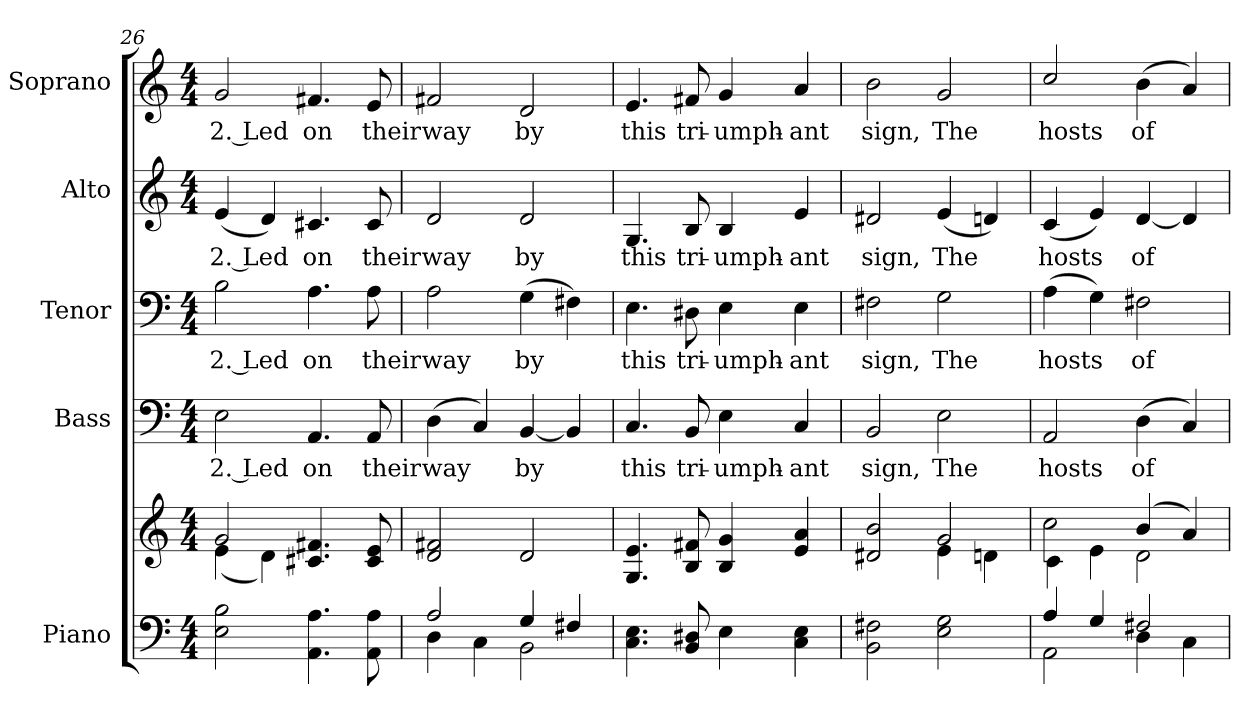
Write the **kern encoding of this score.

**kern	**kern	**kern	**text	**kern	**text	**kern	**text	**kern	**text
*part5	*part5	*part4	*part4	*part3	*part3	*part2	*part2	*part1	*part1
*staff6	*staff5	*staff4	*staff4	*staff3	*staff3	*staff2	*staff2	*staff1	*staff1
*I"Piano	*	*I"Bass	*	*I"Tenor	*	*I"Alto	*	*I"Soprano	*
*I'Pno.	*	*I'B.	*	*I'T.	*	*I'A.	*	*I'S.	*
*clefF4	*clefG2	*clefF4	*	*clefF4	*	*clefG2	*	*clefG2	*
*k[]	*k[]	*k[]	*	*k[]	*	*k[]	*	*k[]	*
*C:	*C:	*C:	*	*C:	*	*C:	*	*C:	*
*M4/4	*M4/4	*M4/4	*	*M4/4	*	*M4/4	*	*M4/4	*
=26	=26	=26	=26	=26	=26	=26	=26	=26	=26
*	*^	*	*	*	*	*	*	*	*
!	!	!	!	!LO:LY:b:color=#000000	!	!	!	!	!	!
!	!	!	!	!	!	!LO:LY:b:color=#000000	!	!	!	!
!	!	!	!	!	!	!	!	!LO:LY:b:color=#000000	!	!
!	!	!	!	!	!	!	!	!	!	!LO:LY:b:color=#000000
2Ei\ 2Bi	2gi/	(4ei\	2Ei\	2. Led	2Bi\	2. Led	(4ei/	2. Led	2gi/	2. Led
.	.	4di\)	.	.	.	.	4di/)	.	.	.
!	!	!	!	!LO:LY:b:color=#000000	!	!	!	!	!	!
!	!	!	!	!	!	!LO:LY:b:color=#000000	!	!	!	!
!	!	!	!	!	!	!	!	!LO:LY:b:color=#000000	!	!
!	!	!	!	!	!	!	!	!	!	!LO:LY:b:color=#000000
4.AAi\ 4.Ai	4.c#Xi/ 4.f#Xi	2ryy	4.AAi/	on	4.Ai\	on	4.c#Xi/	on	4.f#Xi/	on
!	!	!	!	!LO:LY:b:color=#000000	!	!	!	!	!	!
!	!	!	!	!	!	!LO:LY:b:color=#000000	!	!	!	!
!	!	!	!	!	!	!	!	!LO:LY:b:color=#000000	!	!
!	!	!	!	!	!	!	!	!	!	!LO:LY:b:color=#000000
8AAi\ 8Ai	8c#i/ 8ei	.	8AAi/	their	8Ai\	their	8c#i/	their	8ei/	their
*	*v	*v	*	*	*	*	*	*	*	*
=27	=27	=27	=27	=27	=27	=27	=27	=27	=27
*^	*	*	*	*	*	*	*	*	*
!	!	!	!	!LO:LY:b:color=#000000	!	!	!	!	!	!
!	!	!	!	!	!	!LO:LY:b:color=#000000	!	!	!	!
!	!	!	!	!	!	!	!	!LO:LY:b:color=#000000	!	!
!	!	!	!	!	!	!	!	!	!	!LO:LY:b:color=#000000
2Ai/	4Di\	2di/ 2f#Xi	(4Di\	way	2Ai\	way	2di/	way	2f#Xi/	way
.	4Ci\	.	4Ci/)	.	.	.	.	.	.	.
!	!	!	!	!LO:LY:b:color=#000000	!	!	!	!	!	!
!	!	!	!	!	!	!LO:LY:b:color=#000000	!	!	!	!
!	!	!	!	!	!	!	!	!LO:LY:b:color=#000000	!	!
!	!	!	!	!	!	!	!	!	!	!LO:LY:b:color=#000000
4Gi/	2BBi\	2di/	[<4BBi/	by	(4Gi\	by	2di/	by	2di/	by
4F#Xi/	.	.	4BBi/]	.	4F#Xi\)	.	.	.	.	.
*v	*v	*	*	*	*	*	*	*	*	*
!!LO:PB:g=z
=28	=28	=28	=28	=28	=28	=28	=28	=28	=28
!	!	!	!LO:LY:b:color=#000000	!	!	!	!	!	!
!	!	!	!	!	!LO:LY:b:color=#000000	!	!	!	!
!	!	!	!	!	!	!	!LO:LY:b:color=#000000	!	!
!	!	!	!	!	!	!	!	!	!LO:LY:b:color=#000000
4.Ci\ 4.Ei	4.Gi/ 4.ei	4.Ci/	this	4.Ei\	this	4.Gi/	this	4.ei/	this
!	!	!	!LO:LY:b:color=#000000	!	!	!	!	!	!
!	!	!	!	!	!LO:LY:b:color=#000000	!	!	!	!
!	!	!	!	!	!	!	!LO:LY:b:color=#000000	!	!
!	!	!	!	!	!	!	!	!	!LO:LY:b:color=#000000
8BBi/ 8D#Xi	8Bi/ 8f#Xi	8BBi/	tri-	8D#Xi\	tri-	8Bi/	tri-	8f#Xi/	tri-
!	!	!	!LO:LY:b:color=#000000	!	!	!	!	!	!
!	!	!	!	!	!LO:LY:b:color=#000000	!	!	!	!
!	!	!	!	!	!	!	!LO:LY:b:color=#000000	!	!
!	!	!	!	!	!	!	!	!	!LO:LY:b:color=#000000
4Ei\	4Bi/ 4gi	4Ei\	-umph-	4Ei\	-umph-	4Bi/	-umph-	4gi/	-umph-
!	!	!	!LO:LY:b:color=#000000	!	!	!	!	!	!
!	!	!	!	!	!LO:LY:b:color=#000000	!	!	!	!
!	!	!	!	!	!	!	!LO:LY:b:color=#000000	!	!
!	!	!	!	!	!	!	!	!	!LO:LY:b:color=#000000
4Ci\ 4Ei	4ei/ 4ai	4Ci/	-ant	4Ei\	-ant	4ei/	-ant	4ai/	-ant
=29	=29	=29	=29	=29	=29	=29	=29	=29	=29
*	*^	*	*	*	*	*	*	*	*
!	!	!	!	!LO:LY:b:color=#000000	!	!	!	!	!	!
!	!	!	!	!	!	!LO:LY:b:color=#000000	!	!	!	!
!	!	!	!	!	!	!	!	!LO:LY:b:color=#000000	!	!
!	!	!	!	!	!	!	!	!	!	!LO:LY:b:color=#000000
2BBi\ 2F#Xi	2d#Xi/ 2bi	2ryy	2BBi/	sign,	2F#Xi\	sign,	2d#Xi/	sign,	2bi\	sign,
!	!	!	!	!LO:LY:b:color=#000000	!	!	!	!	!	!
!	!	!	!	!	!	!LO:LY:b:color=#000000	!	!	!	!
!	!	!	!	!	!	!	!	!LO:LY:b:color=#000000	!	!
!	!	!	!	!	!	!	!	!	!	!LO:LY:b:color=#000000
2Ei\ 2Gi	2gi/	4ei\	2Ei\	The	2Gi\	The	(4ei/	The	2gi/	The
.	.	4dni\	.	.	.	.	4dni/)	.	.	.
=30	=30	=30	=30	=30	=30	=30	=30	=30	=30	=30
*^	*	*	*	*	*	*	*	*	*	*
!	!	!	!	!	!LO:LY:b:color=#000000	!	!	!	!	!	!
!	!	!	!	!	!	!	!LO:LY:b:color=#000000	!	!	!	!
!	!	!	!	!	!	!	!	!	!LO:LY:b:color=#000000	!	!
!	!	!	!	!	!	!	!	!	!	!	!LO:LY:b:color=#000000
4Ai/	2AAi\	2cci\	4ci\	2AAi/	hosts	(4Ai\	hosts	(4ci/	hosts	2cci/	hosts
4Gi/	.	.	4ei\	.	.	4Gi\)	.	4ei/)	.	.	.
!	!	!	!	!	!LO:LY:b:color=#000000	!	!	!	!	!	!
!	!	!	!	!	!	!	!LO:LY:b:color=#000000	!	!	!	!
!	!	!	!	!	!	!	!	!	!LO:LY:b:color=#000000	!	!
!	!	!	!	!	!	!	!	!	!	!	!LO:LY:b:color=#000000
2F#Xi/	4Di\	(4bi/	2di\	(4Di\	of	2F#Xi\	of	[<4di/	of	(4bi\	of
.	4Ci\	4ai/)	.	4Ci/)	.	.	.	4di/]	.	4ai/)	.
*v	*v	*	*	*	*	*	*	*	*	*	*
*	*v	*v	*	*	*	*	*	*	*	*
=	=	=	=	=	=	=	=	=	=
*-	*-	*-	*-	*-	*-	*-	*-	*-	*-
